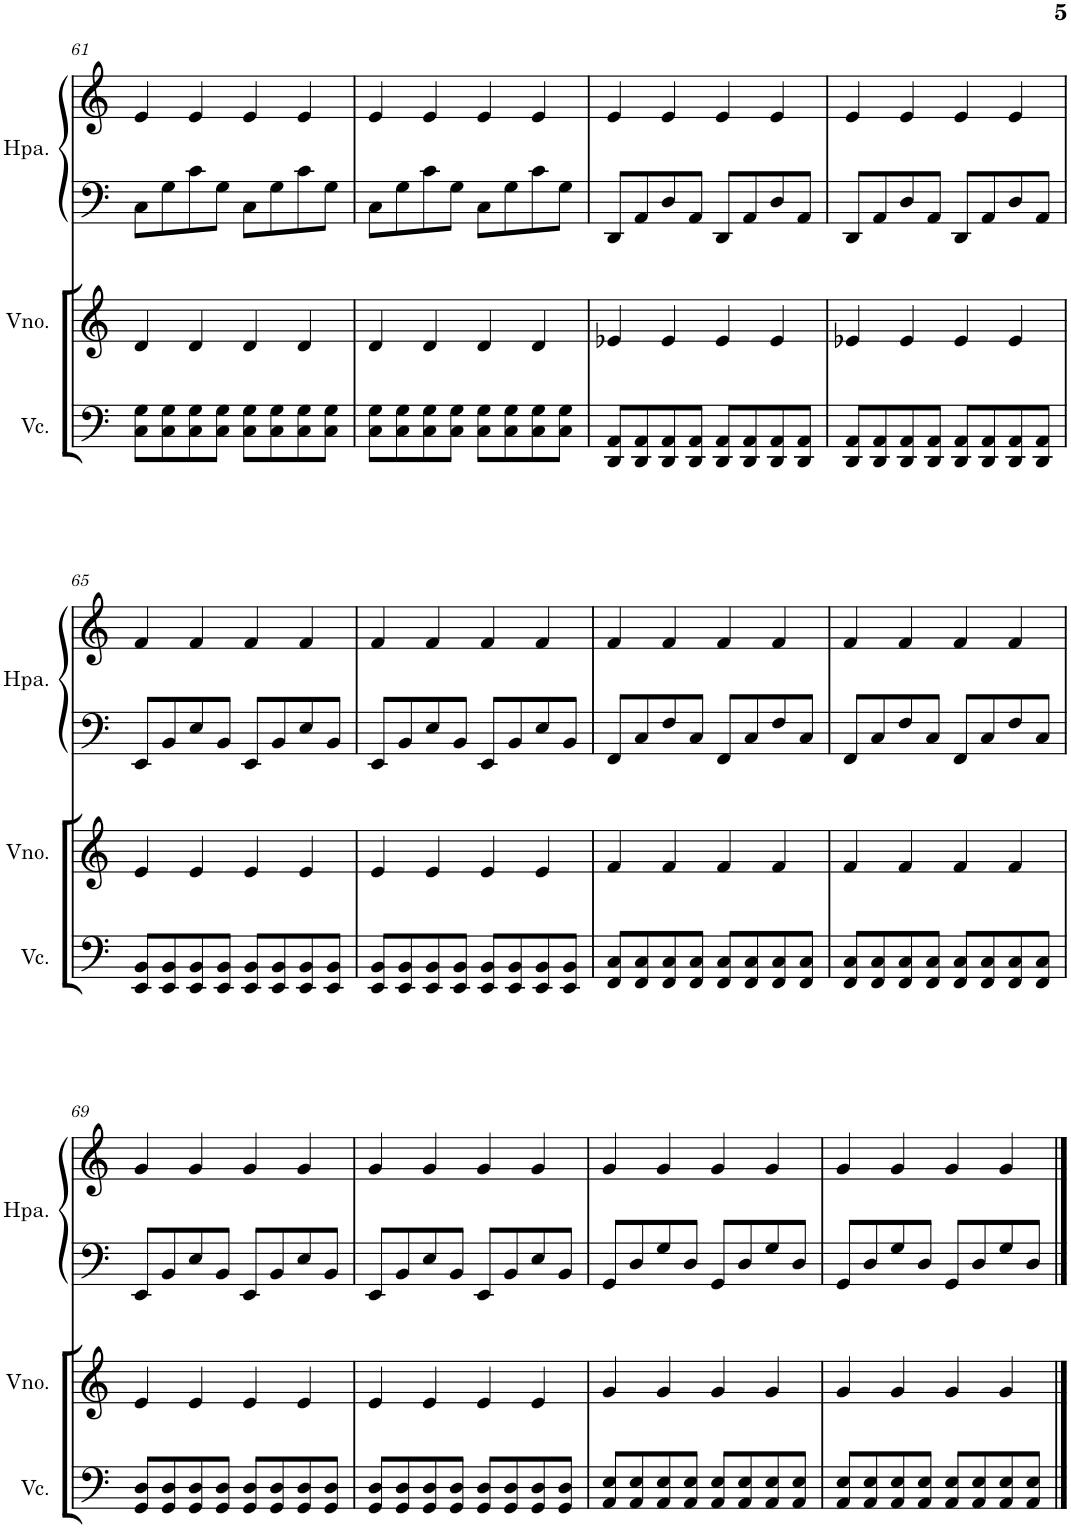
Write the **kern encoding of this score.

**kern	**kern	**kern	**kern
*part3	*part2	*part1	*part1
*staff4	*staff3	*staff2	*staff1
*I"Violoncelo	*I"Violino	*I"Harpa	*
*I'Vc.	*I'Vno.	*I'Hpa.	*
!!LO:PB:g=z
*clefF4	*clefG2	*clefF4	*clefG2
*k[]	*k[]	*k[]	*k[]
*M4/4	*M4/4	*M4/4	*M4/4
=61	=61	=61	=61
8C\ 8G\L	4d/	8C\L	4e/
8C\ 8G\	.	8G\	.
8C\ 8G\	4d/	8c\	4e/
8C\ 8G\J	.	8G\J	.
8C\ 8G\L	4d/	8C\L	4e/
8C\ 8G\	.	8G\	.
8C\ 8G\	4d/	8c\	4e/
8C\ 8G\J	.	8G\J	.
=62	=62	=62	=62
8C\ 8G\L	4d/	8C\L	4e/
8C\ 8G\	.	8G\	.
8C\ 8G\	4d/	8c\	4e/
8C\ 8G\J	.	8G\J	.
8C\ 8G\L	4d/	8C\L	4e/
8C\ 8G\	.	8G\	.
8C\ 8G\	4d/	8c\	4e/
8C\ 8G\J	.	8G\J	.
=63	=63	=63	=63
8DD/ 8AA/L	4e-X/	8DD/L	4e/
8DD/ 8AA/	.	8AA/	.
8DD/ 8AA/	4e-/	8D/	4e/
8DD/ 8AA/J	.	8AA/J	.
8DD/ 8AA/L	4e-/	8DD/L	4e/
8DD/ 8AA/	.	8AA/	.
8DD/ 8AA/	4e-/	8D/	4e/
8DD/ 8AA/J	.	8AA/J	.
=64	=64	=64	=64
8DD/ 8AA/L	4e-X/	8DD/L	4e/
8DD/ 8AA/	.	8AA/	.
8DD/ 8AA/	4e-/	8D/	4e/
8DD/ 8AA/J	.	8AA/J	.
8DD/ 8AA/L	4e-/	8DD/L	4e/
8DD/ 8AA/	.	8AA/	.
8DD/ 8AA/	4e-/	8D/	4e/
8DD/ 8AA/J	.	8AA/J	.
!!LO:LB:g=z
=65	=65	=65	=65
8EE/ 8BB/L	4e/	8EE/L	4f/
8EE/ 8BB/	.	8BB/	.
8EE/ 8BB/	4e/	8E/	4f/
8EE/ 8BB/J	.	8BB/J	.
8EE/ 8BB/L	4e/	8EE/L	4f/
8EE/ 8BB/	.	8BB/	.
8EE/ 8BB/	4e/	8E/	4f/
8EE/ 8BB/J	.	8BB/J	.
=66	=66	=66	=66
8EE/ 8BB/L	4e/	8EE/L	4f/
8EE/ 8BB/	.	8BB/	.
8EE/ 8BB/	4e/	8E/	4f/
8EE/ 8BB/J	.	8BB/J	.
8EE/ 8BB/L	4e/	8EE/L	4f/
8EE/ 8BB/	.	8BB/	.
8EE/ 8BB/	4e/	8E/	4f/
8EE/ 8BB/J	.	8BB/J	.
=67	=67	=67	=67
8FF/ 8C/L	4f/	8FF/L	4f/
8FF/ 8C/	.	8C/	.
8FF/ 8C/	4f/	8F/	4f/
8FF/ 8C/J	.	8C/J	.
8FF/ 8C/L	4f/	8FF/L	4f/
8FF/ 8C/	.	8C/	.
8FF/ 8C/	4f/	8F/	4f/
8FF/ 8C/J	.	8C/J	.
=68	=68	=68	=68
8FF/ 8C/L	4f/	8FF/L	4f/
8FF/ 8C/	.	8C/	.
8FF/ 8C/	4f/	8F/	4f/
8FF/ 8C/J	.	8C/J	.
8FF/ 8C/L	4f/	8FF/L	4f/
8FF/ 8C/	.	8C/	.
8FF/ 8C/	4f/	8F/	4f/
8FF/ 8C/J	.	8C/J	.
!!LO:LB:g=z
=69	=69	=69	=69
8GG/ 8D/L	4e/	8EE/L	4g/
8GG/ 8D/	.	8BB/	.
8GG/ 8D/	4e/	8E/	4g/
8GG/ 8D/J	.	8BB/J	.
8GG/ 8D/L	4e/	8EE/L	4g/
8GG/ 8D/	.	8BB/	.
8GG/ 8D/	4e/	8E/	4g/
8GG/ 8D/J	.	8BB/J	.
=70	=70	=70	=70
8GG/ 8D/L	4e/	8EE/L	4g/
8GG/ 8D/	.	8BB/	.
8GG/ 8D/	4e/	8E/	4g/
8GG/ 8D/J	.	8BB/J	.
8GG/ 8D/L	4e/	8EE/L	4g/
8GG/ 8D/	.	8BB/	.
8GG/ 8D/	4e/	8E/	4g/
8GG/ 8D/J	.	8BB/J	.
=71	=71	=71	=71
8AA/ 8E/L	4g/	8GG/L	4g/
8AA/ 8E/	.	8D/	.
8AA/ 8E/	4g/	8G/	4g/
8AA/ 8E/J	.	8D/J	.
8AA/ 8E/L	4g/	8GG/L	4g/
8AA/ 8E/	.	8D/	.
8AA/ 8E/	4g/	8G/	4g/
8AA/ 8E/J	.	8D/J	.
=72	=72	=72	=72
8AA/ 8E/L	4g/	8GG/L	4g/
8AA/ 8E/	.	8D/	.
8AA/ 8E/	4g/	8G/	4g/
8AA/ 8E/J	.	8D/J	.
8AA/ 8E/L	4g/	8GG/L	4g/
8AA/ 8E/	.	8D/	.
8AA/ 8E/	4g/	8G/	4g/
8AA/ 8E/J	.	8D/J	.
==	==	==	==
*-	*-	*-	*-
